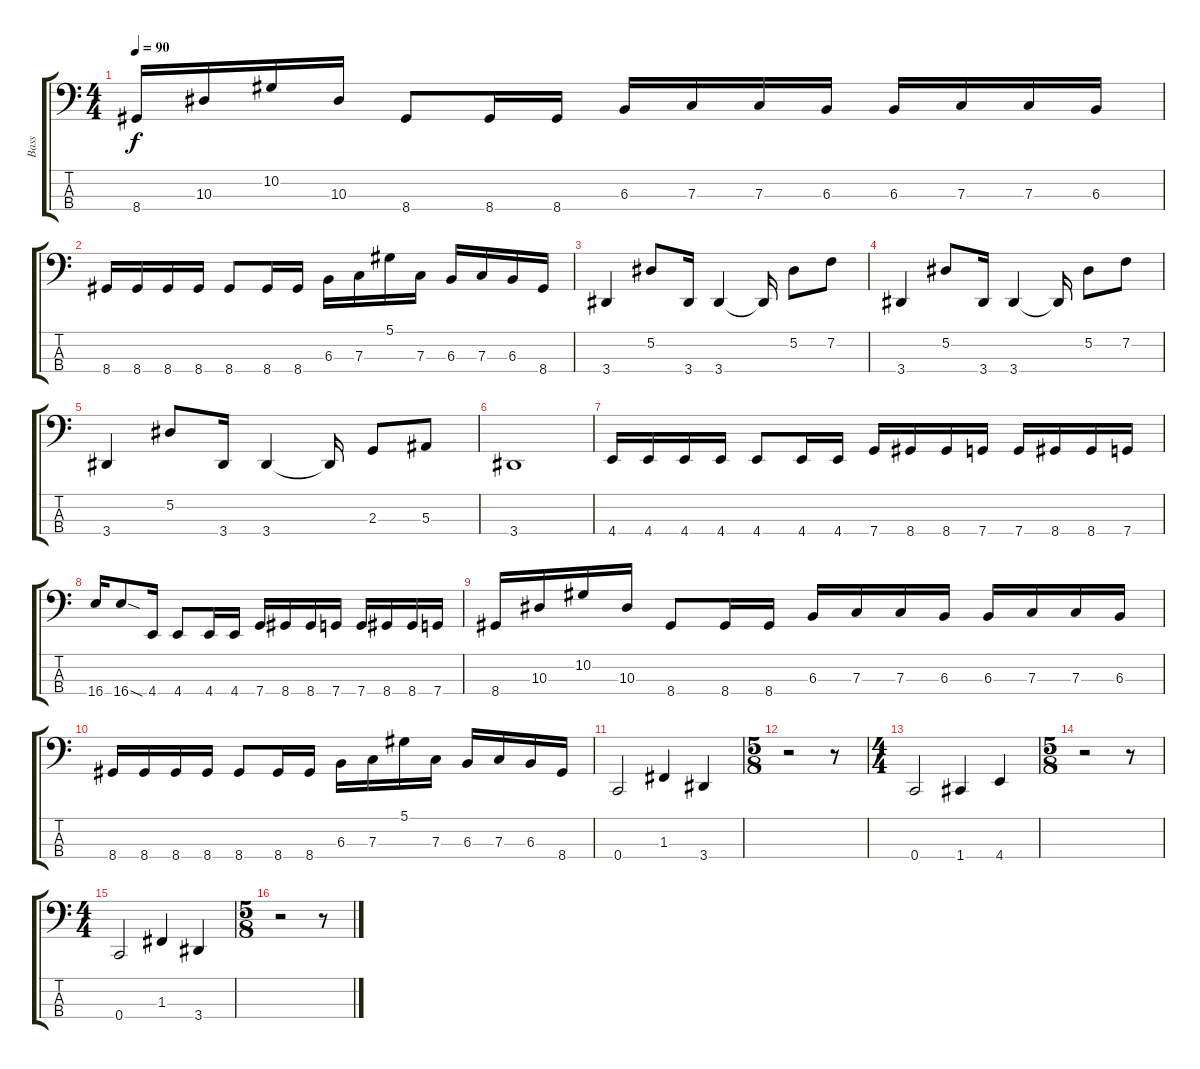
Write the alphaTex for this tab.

\track ("Bass" "Bass") {instrument fretlessbass}
\staff {score tabs}
\tuning (Eb2 Bb1 F1 C1) {hide}
\ts (4 4)
\tempo 90
\clef f4
\ks c
8.4.16{dy f} 10.3.16 10.2.16 10.3.16 8.4.8 8.4.16 8.4.16 6.3.16 7.3.16 7.3.16 6.3.16 6.3.16 7.3.16 7.3.16 6.3.16 |
8.4.16 8.4.16 8.4.16 8.4.16 8.4.8 8.4.16 8.4.16 6.3.16 7.3.16 5.1.16 7.3.16 6.3.16 7.3.16 6.3.16 8.4.16 |
3.4.4 5.2.8 3.4.16 3.4.4 3.4{t}.16 5.2.8 7.2.8 |
3.4.4 5.2.8 3.4.16 3.4.4 3.4{t}.16 5.2.8 7.2.8 |
3.4.4 5.2.8 3.4.16 3.4.4 3.4{t}.16 2.3.8 5.3.8 |
3.4.1 |
4.4.16 4.4.16 4.4.16 4.4.16 4.4.8 4.4.16 4.4.16 7.4.16 8.4.16 8.4.16 7.4.16 7.4.16 8.4.16 8.4.16 7.4.16 |
16.4.16 16.4{sod}.8 4.4.16 4.4.8 4.4.16 4.4.16 7.4.16 8.4.16 8.4.16 7.4.16 7.4.16 8.4.16 8.4.16 7.4.16 |
8.4.16 10.3.16 10.2.16 10.3.16 8.4.8 8.4.16 8.4.16 6.3.16 7.3.16 7.3.16 6.3.16 6.3.16 7.3.16 7.3.16 6.3.16 |
8.4.16 8.4.16 8.4.16 8.4.16 8.4.8 8.4.16 8.4.16 6.3.16 7.3.16 5.1.16 7.3.16 6.3.16 7.3.16 6.3.16 8.4.16 |
0.4.2 1.3.4 3.4.4 |
\ts (5 8)
r.2 r.8 |
\ts (4 4)
0.4.2 1.4.4 4.4.4 |
\ts (5 8)
r.2 r.8 |
\ts (4 4)
0.4.2 1.3.4 3.4.4 |
\ts (5 8)
r.2 r.8
